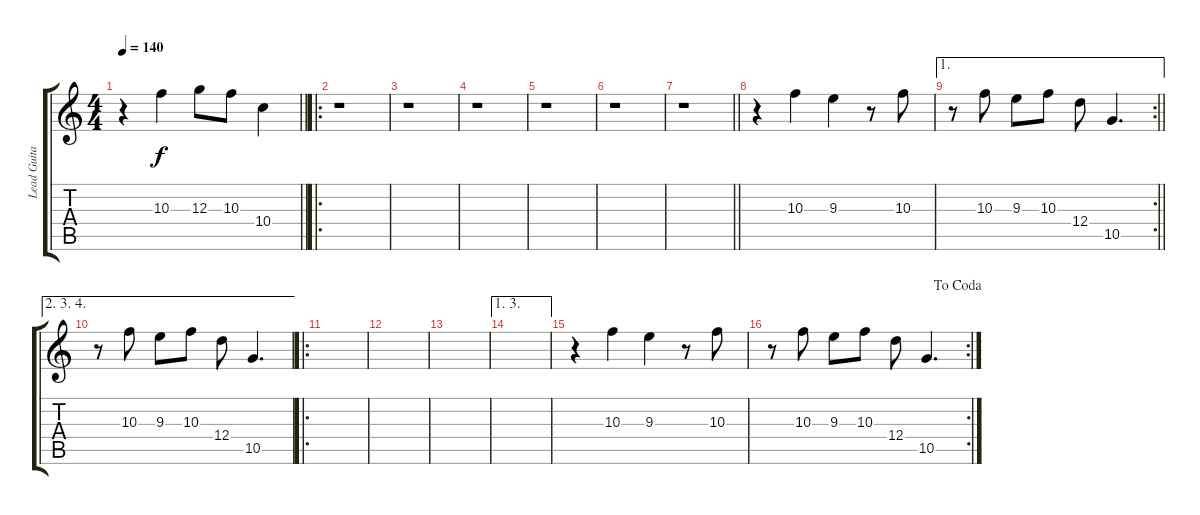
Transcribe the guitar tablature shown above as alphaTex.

\track ("Lead Guitar 2" "Lead Guita") {instrument distortionguitar}
\staff {score tabs}
\tuning (E4 B3 G3 D3 A2 E2) {hide}
\ts (4 4)
\tempo 140
\clef g2
\barLineRight lightlight
\ks c
r.4{dy f} 10.3.4 12.3.8 10.3.8 10.4.4 |
\ro
r.1 |
r.1 |
r.1 |
r.1 |
r.1 |
\barLineRight lightlight
r.1 |
r.4 10.3.4 9.3.4 r.8 10.3.8 |
\ae 1
\rc 2
\barLineRight lightlight
r.8 10.3.8 9.3.8 10.3.8 12.4.8 10.5.4{d} |
\ae (2 3 4)
r.8 10.3.8 9.3.8 10.3.8 12.4.8 10.5.4{d} |
\ro
|
|
|
\ae (1 3)
|
r.4 10.3.4 9.3.4 r.8 10.3.8 |
\rc 2
\jump dacoda
r.8 10.3.8 9.3.8 10.3.8 12.4.8 10.5.4{d}
